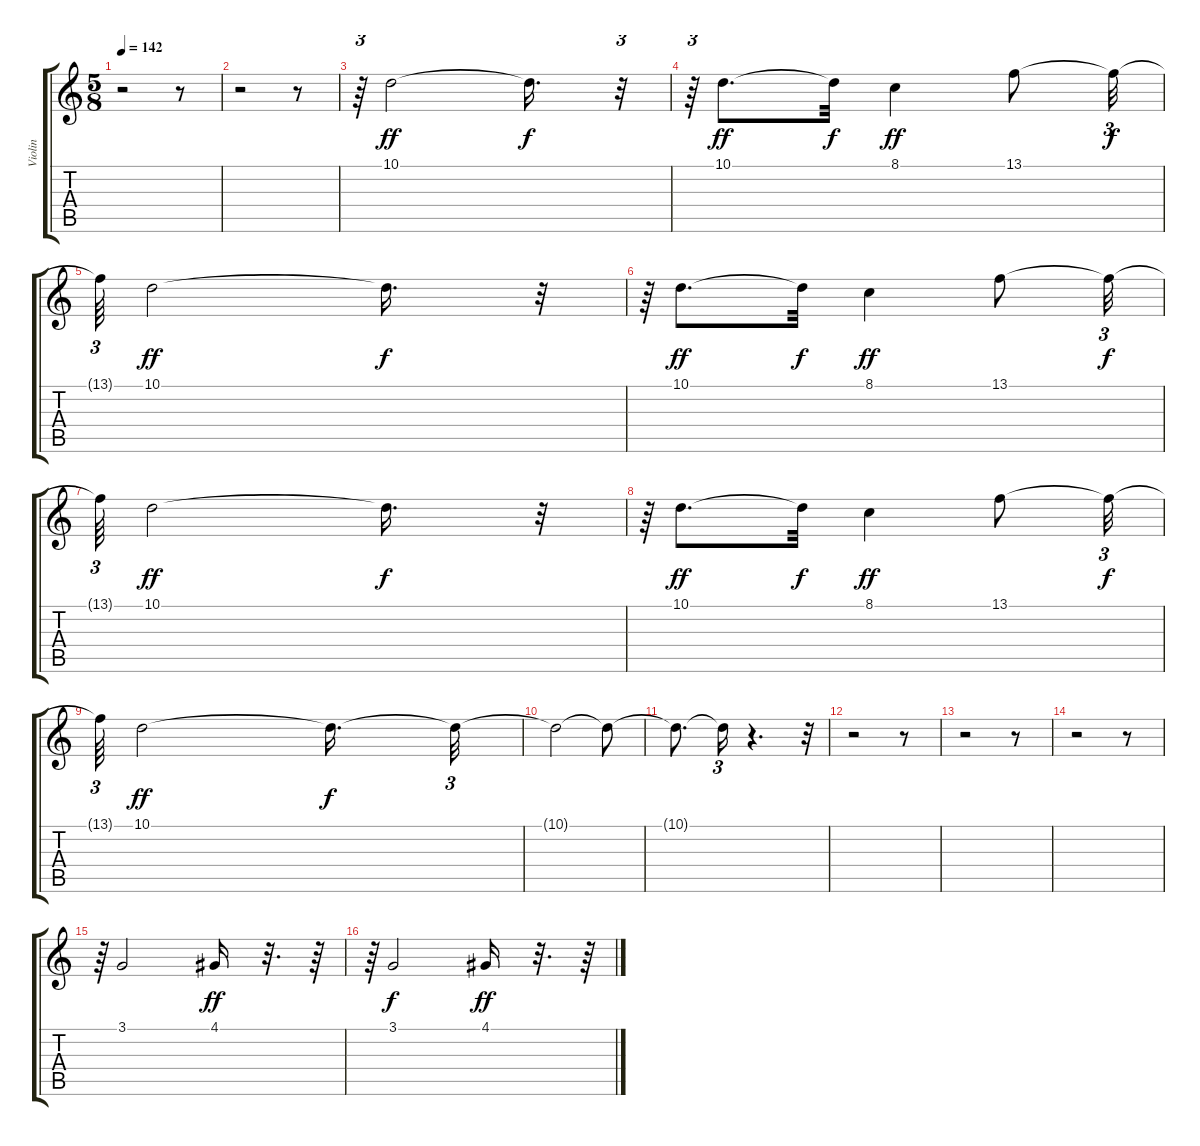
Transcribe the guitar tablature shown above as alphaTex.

\track ("Violin                              " "Violin    ") {instrument stringensemble1}
\staff {score tabs}
\tuning (E4 B3 G3 D3 A2 E2) {hide}
\ts (5 8)
\tempo 142
\clef g2
\ks c
r.2{dy fff} r.8 |
r.2 r.8 |
r.64{tu (3 2)} 10.1.2{dy ff} 10.1{t}.16{d dy f} r.32{tu (3 2)} |
r.64{tu (3 2)} 10.1.8{d dy ff} 10.1{t}.32{dy f} 8.1.4{dy ff} 13.1.8 13.1{t}.32{tu (3 2) dy f} |
13.1{t}.64{tu (3 2)} 10.1.2{dy ff} 10.1{t}.16{d dy f} r.32{tu (3 2)} |
r.64{tu (3 2)} 10.1.8{d dy ff} 10.1{t}.32{dy f} 8.1.4{dy ff} 13.1.8 13.1{t}.32{tu (3 2) dy f} |
13.1{t}.64{tu (3 2)} 10.1.2{dy ff} 10.1{t}.16{d dy f} r.32{tu (3 2)} |
r.64{tu (3 2)} 10.1.8{d dy ff} 10.1{t}.32{dy f} 8.1.4{dy ff} 13.1.8 13.1{t}.32{tu (3 2) dy f} |
13.1{t}.64{tu (3 2)} 10.1.2{dy ff} 10.1{t}.16{d dy f} 10.1{t}.32{tu (3 2)} |
10.1{t}.2 10.1{t}.8 |
10.1{t}.8{d} 10.1{t}.16{tu (3 2)} r.4{d} r.32{tu (3 2)} |
r.2 r.8 |
r.2 r.8 |
r.2 r.8 |
r.64{tu (3 2)} 3.1.2 4.1.16{dy ff} r.32{d} r.64 |
r.64{tu (3 2)} 3.1.2{dy f} 4.1.16{dy ff} r.32{d} r.64
